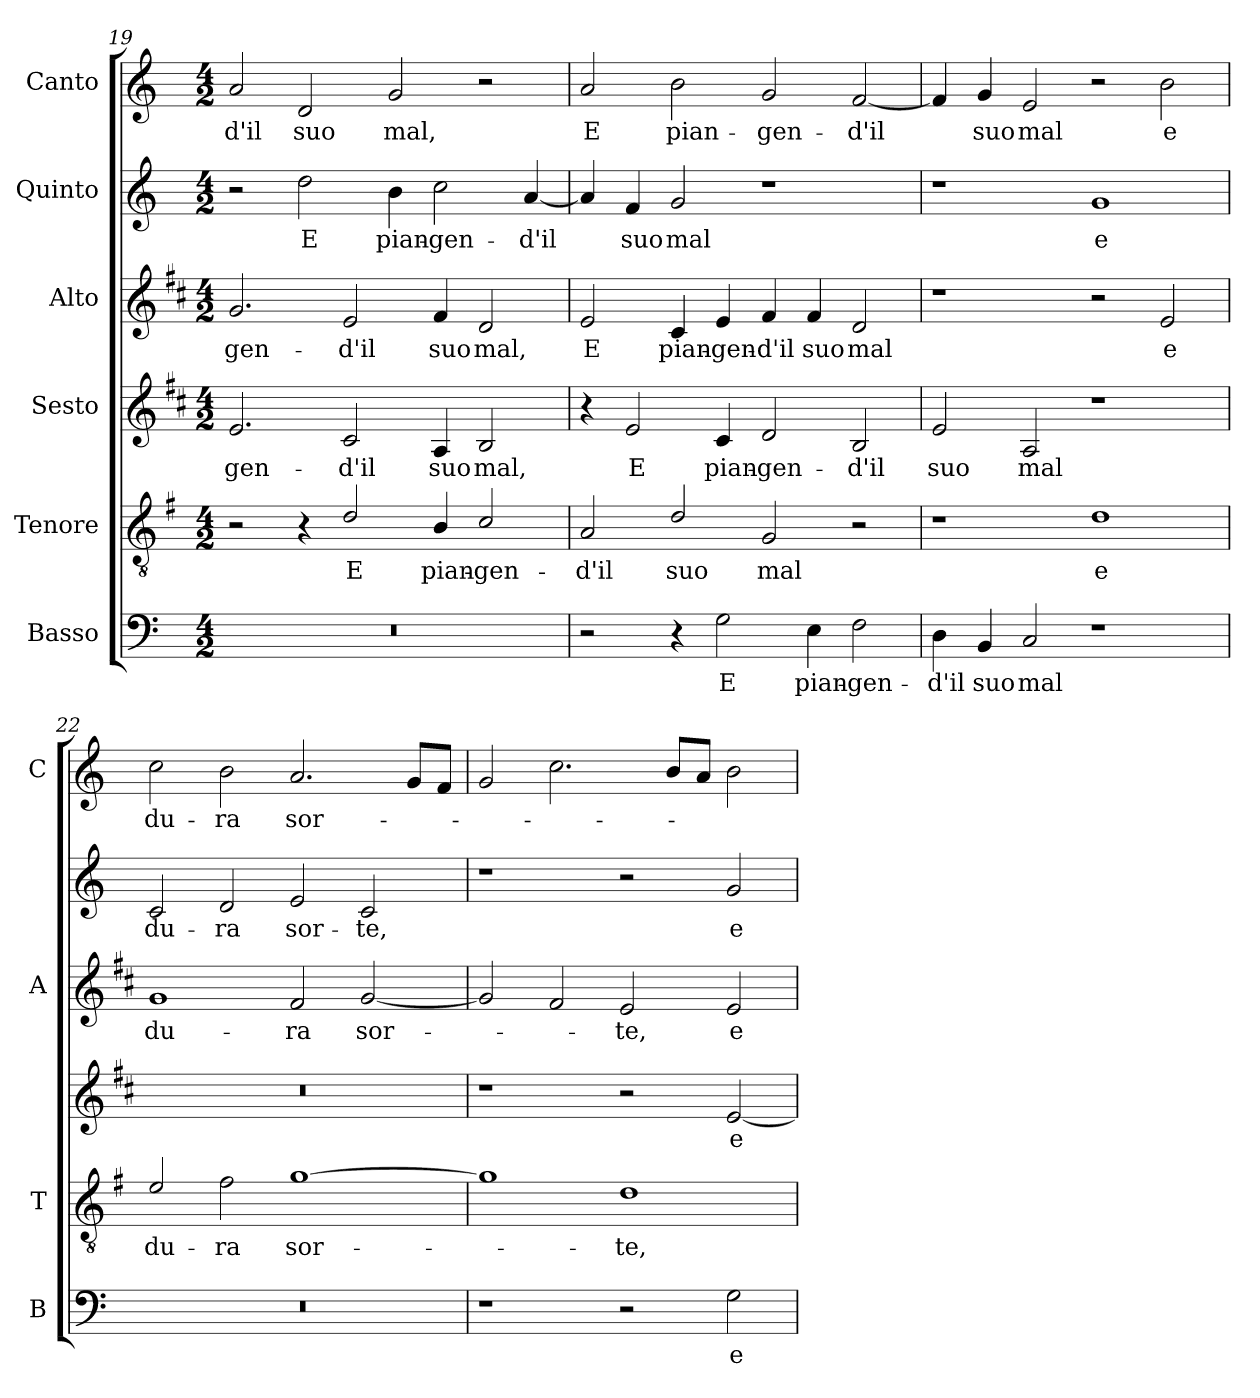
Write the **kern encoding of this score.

**kern	**text	**kern	**text	**kern	**text	**kern	**text	**kern	**text	**kern	**text
*part6	*part6	*part5	*part5	*part4	*part4	*part3	*part3	*part2	*part2	*part1	*part1
*staff6	*staff6	*staff5	*staff5	*staff4	*staff4	*staff3	*staff3	*staff2	*staff2	*staff1	*staff1
*I"Basso	*	*I"Tenore	*	*I"Sesto	*	*I"Alto	*	*I"Quinto	*	*I"Canto	*
*I'B	*	*I'T	*	*	*	*I'A	*	*	*	*I'C	*
*clefF4	*	*clefGv2	*	*clefG2	*	*clefG2	*	*clefG2	*	*clefG2	*
*	*	*ITrd4c7	*	*ITrd1c2	*	*ITrd1c2	*	*	*	*	*
*k[]	*	*k[]	*	*k[]	*	*k[]	*	*k[]	*	*k[]	*
*C:	*	*C:	*	*C:	*	*C:	*	*C:	*	*C:	*
*M4/2	*	*M4/2	*	*M4/2	*	*M4/2	*	*M4/2	*	*M4/2	*
=19	=19	=19	=19	=19	=19	=19	=19	=19	=19	=19	=19
!	!	!	!	!	!LO:LY:b	!	!LO:LY:b	!	!	!	!LO:LY:b
0r	.	2r	.	2.d/	-gen-	2.f/	-gen-	2r	.	2a/	-d'il
!	!	!	!	!	!	!	!	!	!LO:LY:b	!	!LO:LY:b
.	.	4r	.	.	.	.	.	2dd\	E	2d/	suo
!	!	!	!LO:LY:b	!	!LO:LY:b	!	!LO:LY:b	!	!	!	!
.	.	2G/	E	2B/	-d'il	2d/	-d'il	.	.	.	.
!	!	!	!	!	!	!	!	!	!LO:LY:b	!	!LO:LY:b
.	.	.	.	.	.	.	.	4b\	pian-	2g/	mal,
!	!	!	!LO:LY:b	!	!LO:LY:b	!	!LO:LY:b	!	!LO:LY:b	!	!
.	.	4E/	pian-	4G/	suo	4e/	suo	2cc\	-gen-	.	.
!	!	!	!LO:LY:b	!	!LO:LY:b	!	!LO:LY:b	!	!	!	!
.	.	2F/	-gen-	2A/	mal,	2c/	mal,	.	.	2r	.
!	!	!	!	!	!	!	!	!	!LO:LY:b	!	!
.	.	.	.	.	.	.	.	[4a/	-d'il	.	.
=20	=20	=20	=20	=20	=20	=20	=20	=20	=20	=20	=20
!	!	!	!LO:LY:b	!	!	!	!LO:LY:b	!	!	!	!LO:LY:b
2r	.	2D/	-d'il	4r	.	2d/	E	4a/]	.	2a/	E
!	!	!	!	!	!LO:LY:b	!	!	!	!LO:LY:b	!	!
.	.	.	.	2d/	E	.	.	4f/	suo	.	.
!	!	!	!LO:LY:b	!	!	!	!LO:LY:b	!	!LO:LY:b	!	!LO:LY:b
4r	.	2G/	suo	.	.	4B/	pian-	2g/	mal	2b\	pian-
!	!LO:LY:b	!	!	!	!LO:LY:b	!	!LO:LY:b	!	!	!	!
2G\	E	.	.	4B/	pian-	4d/	-gen-	.	.	.	.
!	!	!	!LO:LY:b	!	!LO:LY:b	!	!LO:LY:b	!	!	!	!LO:LY:b
.	.	2C/	mal	2c/	-gen-	4e/	-d'il	1r	.	2g/	-gen-
!	!LO:LY:b	!	!	!	!	!	!LO:LY:b	!	!	!	!
4E\	pian-	.	.	.	.	4e/	suo	.	.	.	.
!	!LO:LY:b	!	!	!	!LO:LY:b	!	!LO:LY:b	!	!	!	!LO:LY:b
2F\	-gen-	2r	.	2A/	-d'il	2c/	mal	.	.	[2f/	-d'il
!!LO:LB:g=z
=21	=21	=21	=21	=21	=21	=21	=21	=21	=21	=21	=21
!	!LO:LY:b	!	!	!	!LO:LY:b	!	!	!	!	!	!
4D\	-d'il	1r	.	2d/	suo	1r	.	1r	.	4f/]	.
!	!LO:LY:b	!	!	!	!	!	!	!	!	!	!LO:LY:b
4BB/	suo	.	.	.	.	.	.	.	.	4g/	suo
!	!LO:LY:b	!	!	!	!LO:LY:b	!	!	!	!	!	!LO:LY:b
2C/	mal	.	.	2G/	mal	.	.	.	.	2e/	mal
!	!	!	!LO:LY:b	!	!	!	!	!	!LO:LY:b	!	!
1r	.	1G	e	1r	.	2r	.	1g	e	2r	.
!	!	!	!	!	!	!	!LO:LY:b	!	!	!	!LO:LY:b
.	.	.	.	.	.	2d/	e	.	.	2b\	e
=22	=22	=22	=22	=22	=22	=22	=22	=22	=22	=22	=22
!	!	!	!LO:LY:b	!	!	!	!LO:LY:b	!	!LO:LY:b	!	!LO:LY:b
0r	.	2A/	du-	0r	.	1f	du-	2c/	du-	2cc\	du-
!	!	!	!LO:LY:b	!	!	!	!	!	!LO:LY:b	!	!LO:LY:b
.	.	2B\	-ra	.	.	.	.	2d/	-ra	2b\	-ra
!	!	!	!LO:LY:b	!	!	!	!LO:LY:b	!	!LO:LY:b	!	!LO:LY:b
.	.	[1c	sor-	.	.	2e/	-ra	2e/	sor-	2.a/	sor-
!	!	!	!	!	!	!	!LO:LY:b	!	!LO:LY:b	!	!
.	.	.	.	.	.	[2f/	sor-	2c/	-te,	.	.
.	.	.	.	.	.	.	.	.	.	8g/L	.
.	.	.	.	.	.	.	.	.	.	8f/J	.
=23	=23	=23	=23	=23	=23	=23	=23	=23	=23	=23	=23
1r	.	1c]	.	1r	.	2f/]	.	1r	.	2g/	.
.	.	.	.	.	.	2e/	.	.	.	2.cc\	.
!	!	!	!LO:LY:b	!	!	!	!LO:LY:b	!	!	!	!
2r	.	1G	-te,	2r	.	2d/	-te,	2r	.	.	.
.	.	.	.	.	.	.	.	.	.	8b/L	.
.	.	.	.	.	.	.	.	.	.	8a/J	.
!	!LO:LY:b	!	!	!	!LO:LY:b	!	!LO:LY:b	!	!LO:LY:b	!	!
2G\	e	.	.	[2d/	e	2d/	e	2g/	e	2b\	.
=	=	=	=	=	=	=	=	=	=	=	=
*-	*-	*-	*-	*-	*-	*-	*-	*-	*-	*-	*-
